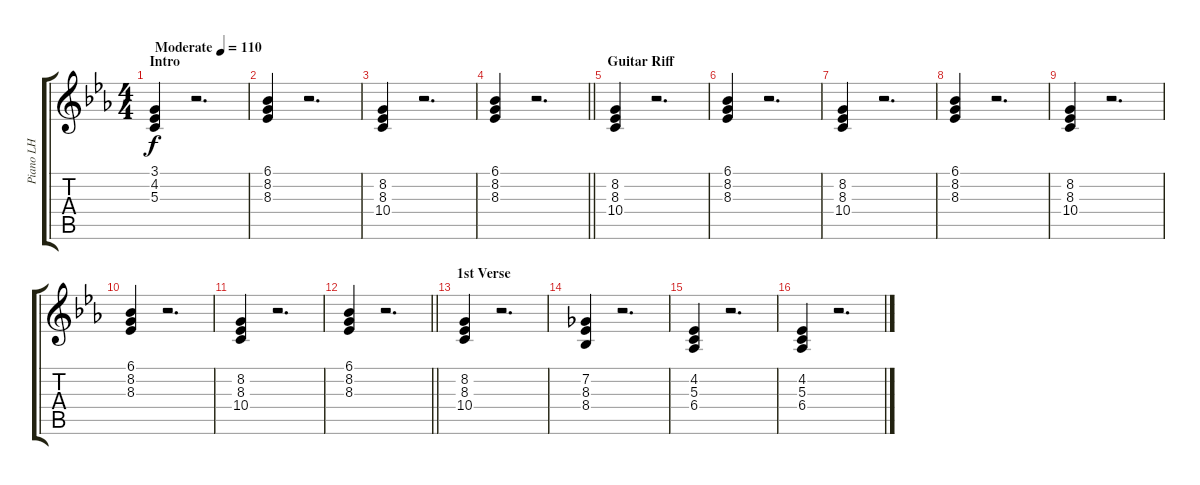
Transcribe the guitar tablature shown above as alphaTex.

\track ("Piano LH" "Piano LH") {instrument acousticgrandpiano}
\staff {score tabs}
\tuning (E4 B3 G3 D3 A2 E2) {hide}
\ts (4 4)
\section ("" "Intro")
\tempo (110 "Moderate")
\clef g2
\ks eb
(3.1 4.2 5.3).4{dy f instrument acousticgrandpiano} r.2{d} |
(6.1 8.2 8.3).4 r.2{d} |
(8.2 8.3 10.4).4 r.2{d} |
\barLineRight lightlight
(6.1 8.2 8.3).4 r.2{d} |
\section ("" "Guitar Riff")
(8.2 8.3 10.4).4 r.2{d} |
(6.1 8.2 8.3).4 r.2{d} |
(8.2 8.3 10.4).4 r.2{d} |
(6.1 8.2 8.3).4 r.2{d} |
(8.2 8.3 10.4).4 r.2{d} |
(6.1 8.2 8.3).4 r.2{d} |
(8.2 8.3 10.4).4 r.2{d} |
\barLineRight lightlight
(6.1 8.2 8.3).4 r.2{d} |
\section ("" "1st Verse")
(8.2 8.3 10.4).4 r.2{d} |
(7.2 8.3 8.4).4 r.2{d} |
(4.2 5.3 6.4).4 r.2{d} |
(4.2 5.3 6.4).4 r.2{d}
